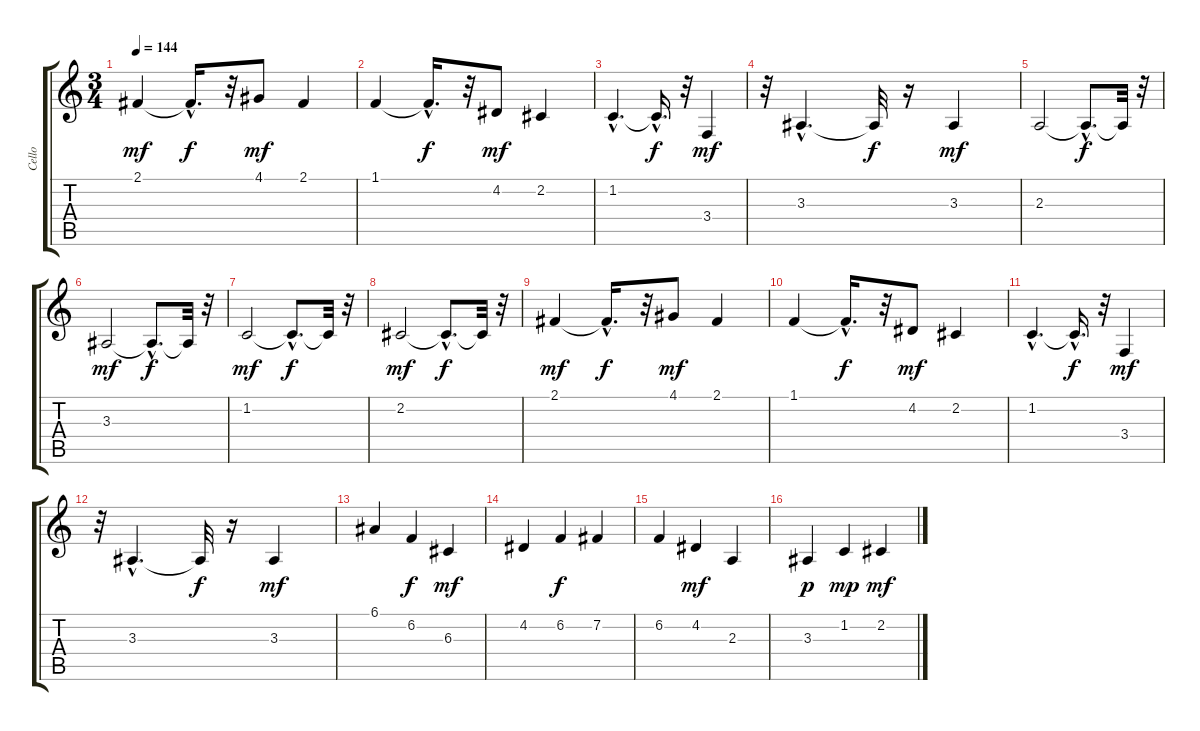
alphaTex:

\track ("Cello" "Cello") {instrument cello}
\staff {score tabs}
\tuning (E4 B3 G3 D3 A2 E2) {hide}
\ts (3 4)
\tempo 144
\clef g2
\ks c
2.1.4{dy mf} 2.1{hac t}.16{d dy f} r.32 4.1.8{dy mf} 2.1.4 |
1.1.4 1.1{hac t}.16{d dy f} r.32 4.2.8{dy mf} 2.2.4 |
1.2{hac}.4{d} 1.2{hac t}.16{d dy f} r.32 3.4.4{dy mf} |
r.32 3.3{hac}.4{d} 3.3{t}.32{dy f} r.16 3.3.4{dy mf} |
2.3.2 2.3{hac t}.8{d dy f} 2.3{t}.32 r.32 |
3.3.2{dy mf} 3.3{hac t}.8{d dy f} 3.3{t}.32 r.32 |
1.2.2{dy mf} 1.2{hac t}.8{d dy f} 1.2{t}.32 r.32 |
2.2.2{dy mf} 2.2{hac t}.8{d dy f} 2.2{t}.32 r.32 |
2.1.4{dy mf} 2.1{hac t}.16{d dy f} r.32 4.1.8{dy mf} 2.1.4 |
1.1.4 1.1{hac t}.16{d dy f} r.32 4.2.8{dy mf} 2.2.4 |
1.2{hac}.4{d} 1.2{hac t}.16{d dy f} r.32 3.4.4{dy mf} |
r.32 3.3{hac}.4{d} 3.3{t}.32{dy f} r.16 3.3.4{dy mf} |
6.1.4 6.2.4{dy f} 6.3.4{dy mf} |
4.2.4 6.2.4{dy f} 7.2.4 |
6.2.4 4.2.4{dy mf} 2.3.4 |
3.3.4{dy p} 1.2.4{dy mp} 2.2.4{dy mf}
